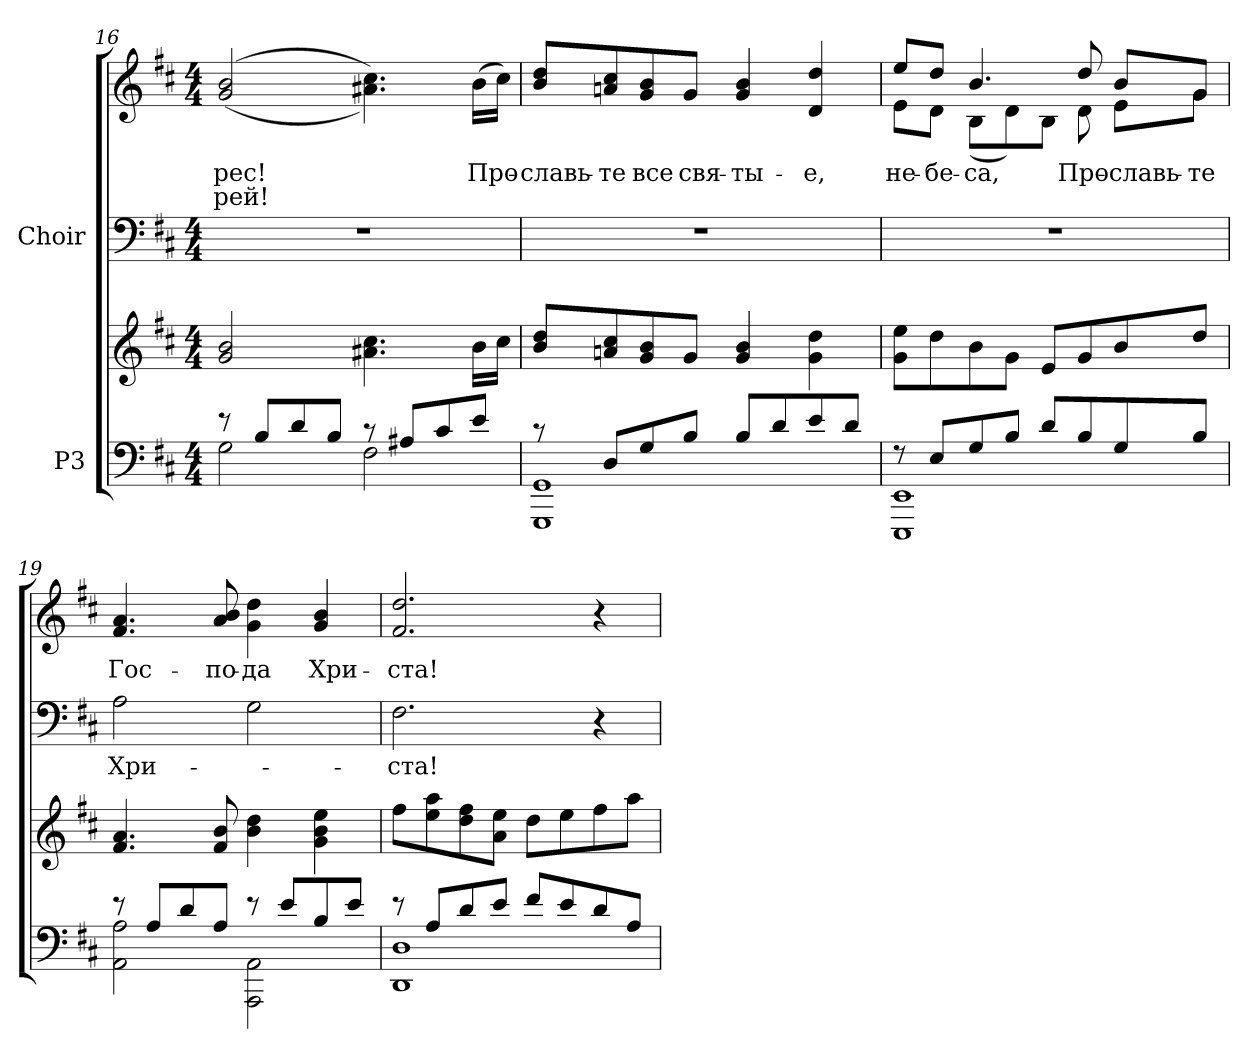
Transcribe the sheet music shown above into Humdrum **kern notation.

**kern	**kern	**kern	**text	**kern	**text	**text
*part2	*part2	*part1	*part1	*part1	*part1	*part1
*staff4	*staff3	*staff2	*staff2	*staff1	*staff1	*staff1
*I"P3	*	*I"Choir	*	*	*	*
*clefF4	*clefG2	*clefF4	*	*clefG2	*	*
*k[f#c#]	*k[f#c#]	*k[f#c#]	*	*k[f#c#]	*	*
*D:	*D:	*D:	*	*D:	*	*
*M4/4	*M4/4	*M4/4	*	*M4/4	*	*
=16	=16	=16	=16	=16	=16	=16
*^	*	*	*	*	*	*
!	!	!	!	!	!	!LO:LY:b:color=#000000	!LO:LY:b:color=#000000
8r	2Gi\	2gi/ 2bi	1r	.	((2gi/ 2bi	-рес!	-рей!
8Bi/L	.	.	.	.	.	.	.
8di/	.	.	.	.	.	.	.
8Bi/J	.	.	.	.	.	.	.
8r	2F#i\	4.a#Xi\ 4.cc#i	.	.	4.a#Xi\ 4.cc#i))	.	.
8A#Xi/L	.	.	.	.	.	.	.
8c#i/	.	.	.	.	.	.	.
!	!	!	!	!	!	!LO:LY:b:color=#000000	!
8ei/J	.	16bi\LL	.	.	(16bi\LL	Про-	.
.	.	16cc#i\JJ	.	.	16cc#i\JJ)	.	.
=17	=17	=17	=17	=17	=17	=17	=17
!	!	!	!	!	!	!LO:LY:b:color=#000000	!
8r	1GGGi 1GGi	8bi/ 8ddiL	1r	.	8bi/ 8ddiL	-славь-	.
!	!	!	!	!	!	!LO:LY:b:color=#000000	!
8Di/L	.	8ani/ 8cc#i	.	.	8ani/ 8cc#i	-те	.
!	!	!	!	!	!	!LO:LY:b:color=#000000	!
8Gi/	.	8gi/ 8bi	.	.	8gi/ 8bi	все	.
!	!	!	!	!	!	!LO:LY:b:color=#000000	!
8Bi/J	.	8gi/J	.	.	8gi/J	свя-	.
!	!	!	!	!	!	!LO:LY:b:color=#000000	!
8Bi/L	.	4gi/ 4bi	.	.	4gi/ 4bi	-ты-	.
8di/	.	.	.	.	.	.	.
!	!	!	!	!	!	!LO:LY:b:color=#000000	!
8ei/	.	4gi\ 4ddi	.	.	4di/ 4ddi	-е,	.
8di/J	.	.	.	.	.	.	.
!!LO:LB:g=z
=18	=18	=18	=18	=18	=18	=18	=18
!	!	!	!	!	!	!LO:LY:b:color=#000000	!
*	*	*	*	*	*^	*	*
8r	1EEEi 1EEi	8gi\ 8eeiL	1r	.	8eei/L	8ei\L	не-	.
!	!	!	!	!	!	!	!LO:LY:b:color=#000000	!
8Ei/L	.	8ddi\	.	.	8ddi/J	8di\J	-бе-	.
!	!	!	!	!	!	!	!LO:LY:b:color=#000000	!
8Gi/	.	8bi\	.	.	4.bi/	(8Bi\L	-са,	.
8Bi/J	.	8gi\J	.	.	.	8di\)	.	.
8di/L	.	8ei/L	.	.	.	8Bi\J	.	.
!	!	!	!	!	!	!	!LO:LY:b:color=#000000	!
8Bi/	.	8gi/	.	.	8ddi/	8di\	Про-	.
!	!	!	!	!	!	!	!LO:LY:b:color=#000000	!
8Gi/	.	8bi/	.	.	8bi/L	8ei\L	-славь-	.
!	!	!	!	!	!	!	!LO:LY:b:color=#000000	!
8Bi/J	.	8ddi/J	.	.	8gi/J	8gi\J	-те	.
*	*	*	*	*	*v	*v	*	*
=19	=19	=19	=19	=19	=19	=19	=19
*	*	*	*	*	*^	*	*
!	!	!	!	!LO:LY:a:color=#000000	!	!	!	!
*	*	*	*	*	*v	*v	*	*
*	*	*	*	*	*^	*	*
!	!	!	!	!	!	!	!LO:LY:b:color=#000000	!
*	*	*	*	*	*v	*v	*	*
8r	2AAi\ 2Ai	4.f#i/ 4.ai	2Ai\	Хри-	4.f#i/ 4.ai	Гос-	.
8Ai/L	.	.	.	.	.	.	.
8di/	.	.	.	.	.	.	.
!	!	!	!	!	!	!LO:LY:b:color=#000000	!
8Ai/J	.	8f#i/ 8bi	.	.	8ai/ 8bi	-по-	.
!	!	!	!	!	!	!LO:LY:b:color=#000000	!
8r	2AAAi\ 2AAi	4bi\ 4ddi	2Gi\	.	4gi\ 4ddi	-да	.
8ei/L	.	.	.	.	.	.	.
!	!	!	!	!	!	!LO:LY:b:color=#000000	!
8Bi/	.	4gi\ 4bi 4eei	.	.	4gi/ 4bi	Хри-	.
8ei/J	.	.	.	.	.	.	.
=20	=20	=20	=20	=20	=20	=20	=20
!	!	!	!	!LO:LY:a:color=#000000	!	!	!
!	!	!	!	!	!	!LO:LY:b:color=#000000	!
8r	1DDi 1Di	8ff#i\L	2.F#i\	-ста!	2.f#i/ 2.ddi	-ста!	.
8Ai/L	.	8eei\ 8aai	.	.	.	.	.
8di/	.	8ddi\ 8ff#i	.	.	.	.	.
8ei/J	.	8ai\ 8eeiJ	.	.	.	.	.
8f#i/L	.	8ddi\L	.	.	.	.	.
8ei/	.	8eei\	.	.	.	.	.
8di/	.	8ff#i\	4r	.	4r	.	.
8Ai/J	.	8aai\J	.	.	.	.	.
*v	*v	*	*	*	*	*	*
=	=	=	=	=	=	=
*-	*-	*-	*-	*-	*-	*-
